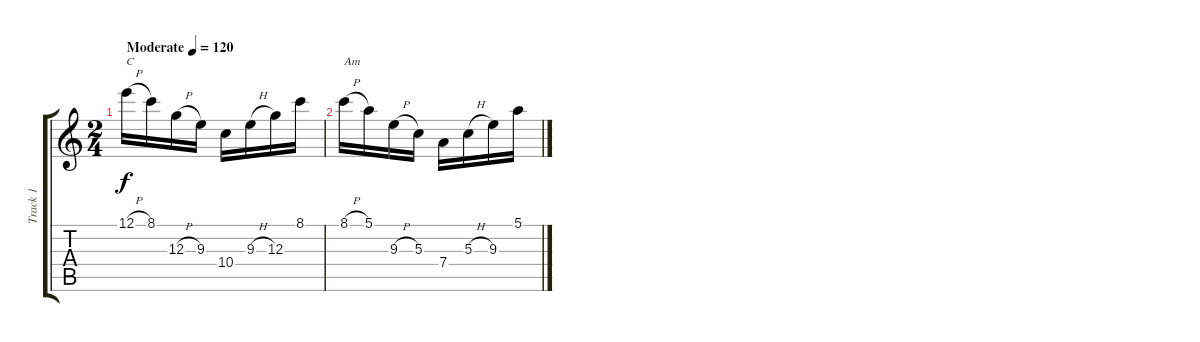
\track ("Track 1" "Track 1") {instrument acousticguitarsteel}
\staff {score tabs}
\tuning (E4 B3 G3 D3 A2 E2) {hide}
\ts (2 4)
\tempo (120 "Moderate")
\clef g2
\ks c
12.1{h}.16{txt "C" dy f instrument acousticguitarsteel} 8.1.16 12.3{h}.16 9.3.16 10.4.16 9.3{h}.16 12.3.16 8.1.16 |
8.1{h}.16{txt "Am"} 5.1.16 9.3{h}.16 5.3.16 7.4.16 5.3{h}.16 9.3.16 5.1.16
